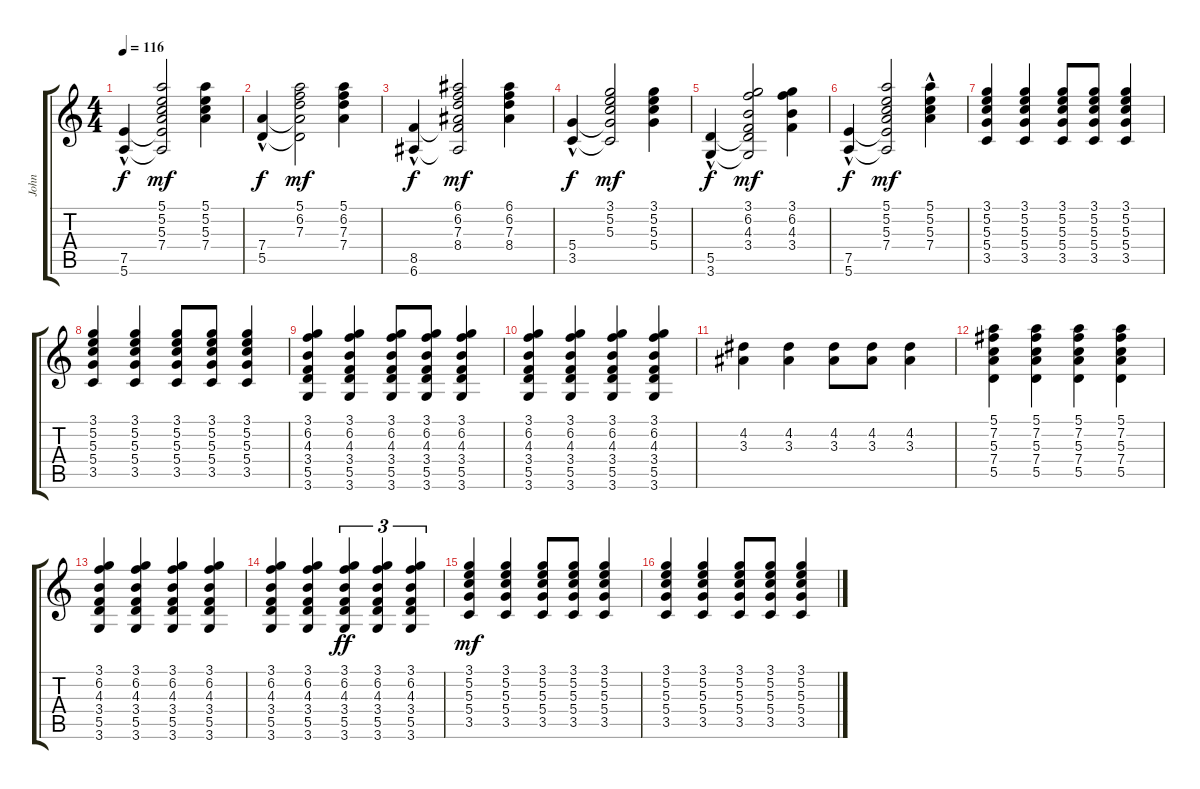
\track ("John" "John") {instrument acousticguitarnylon}
\staff {score tabs}
\tuning (E4 B3 G3 D3 A2 E2) {hide}
\ts (4 4)
\tempo 116
\clef g2
\ks c
(7.5{hac} 5.6{hac}).4{dy f} (5.1 5.2 5.3 7.4 7.5{t} 5.6{t}).2{dy mf} (5.1 5.2 5.3 7.4).4 |
(7.4{hac} 5.5{hac}).4{dy f} (5.1 6.2 7.3 7.4{t} 5.5{t}).2{dy mf} (5.1 6.2 7.3 7.4).4 |
(8.5{hac} 6.6{hac}).4{dy f} (6.1 6.2 7.3 8.4 8.5{t} 6.6{t}).2{dy mf} (6.1 6.2 7.3 8.4).4 |
(5.4{hac} 3.5{hac}).4{dy f} (3.1 5.2 5.3 5.4{t} 3.5{t}).2{dy mf} (3.1 5.2 5.3 5.4).4 |
(5.5{hac} 3.6{hac}).4{dy f} (3.1 6.2 4.3 3.4 5.5{t} 3.6{t}).2{dy mf} (3.1 6.2 4.3 3.4).4 |
(7.5{hac} 5.6).4{dy f} (5.1 5.2 5.3 7.4 7.5{t} 5.6{t}).2{dy mf} (5.1{hac} 5.2{hac} 5.3{hac} 7.4{hac}).4 |
(3.1 5.2 5.3 5.4 3.5).4 (3.1 5.2 5.3 5.4 3.5).4 (3.1 5.2 5.3 5.4 3.5).8 (3.1 5.2 5.3 5.4 3.5).8 (3.1 5.2 5.3 5.4 3.5).4 |
(3.1 5.2 5.3 5.4 3.5).4 (3.1 5.2 5.3 5.4 3.5).4 (3.1 5.2 5.3 5.4 3.5).8 (3.1 5.2 5.3 5.4 3.5).8 (3.1 5.2 5.3 5.4 3.5).4 |
(3.1 6.2 4.3 3.4 5.5 3.6).4 (3.1 6.2 4.3 3.4 5.5 3.6).4 (3.1 6.2 4.3 3.4 5.5 3.6).8 (3.1 6.2 4.3 3.4 5.5 3.6).8 (3.1 6.2 4.3 3.4 5.5 3.6).4 |
(3.1 6.2 4.3 3.4 5.5 3.6).4 (3.1 6.2 4.3 3.4 5.5 3.6).4 (3.1 6.2 4.3 3.4 5.5 3.6).4 (3.1 6.2 4.3 3.4 5.5 3.6).4 |
(4.2 3.3).4 (4.2 3.3).4 (4.2 3.3).8 (4.2 3.3).8 (4.2 3.3).4 |
(5.1 7.2 5.3 7.4 5.5).4 (5.1 7.2 5.3 7.4 5.5).4 (5.1 7.2 5.3 7.4 5.5).4 (5.1 7.2 5.3 7.4 5.5).4 |
(3.1 6.2 4.3 3.4 5.5 3.6).4 (3.1 6.2 4.3 3.4 5.5 3.6).4 (3.1 6.2 4.3 3.4 5.5 3.6).4 (3.1 6.2 4.3 3.4 5.5 3.6).4 |
(3.1 6.2 4.3 3.4 5.5 3.6).4 (3.1 6.2 4.3 3.4 5.5 3.6).4 (3.1 6.2 4.3 3.4 5.5 3.6).4{tu (3 2) dy ff} (3.1 6.2 4.3 3.4 5.5 3.6).4{tu (3 2)} (3.1 6.2 4.3 3.4 5.5 3.6).4{tu (3 2)} |
(3.1 5.2 5.3 5.4 3.5).4{dy mf} (3.1 5.2 5.3 5.4 3.5).4 (3.1 5.2 5.3 5.4 3.5).8 (3.1 5.2 5.3 5.4 3.5).8 (3.1 5.2 5.3 5.4 3.5).4 |
(3.1 5.2 5.3 5.4 3.5).4 (3.1 5.2 5.3 5.4 3.5).4 (3.1 5.2 5.3 5.4 3.5).8 (3.1 5.2 5.3 5.4 3.5).8 (3.1 5.2 5.3 5.4 3.5).4
